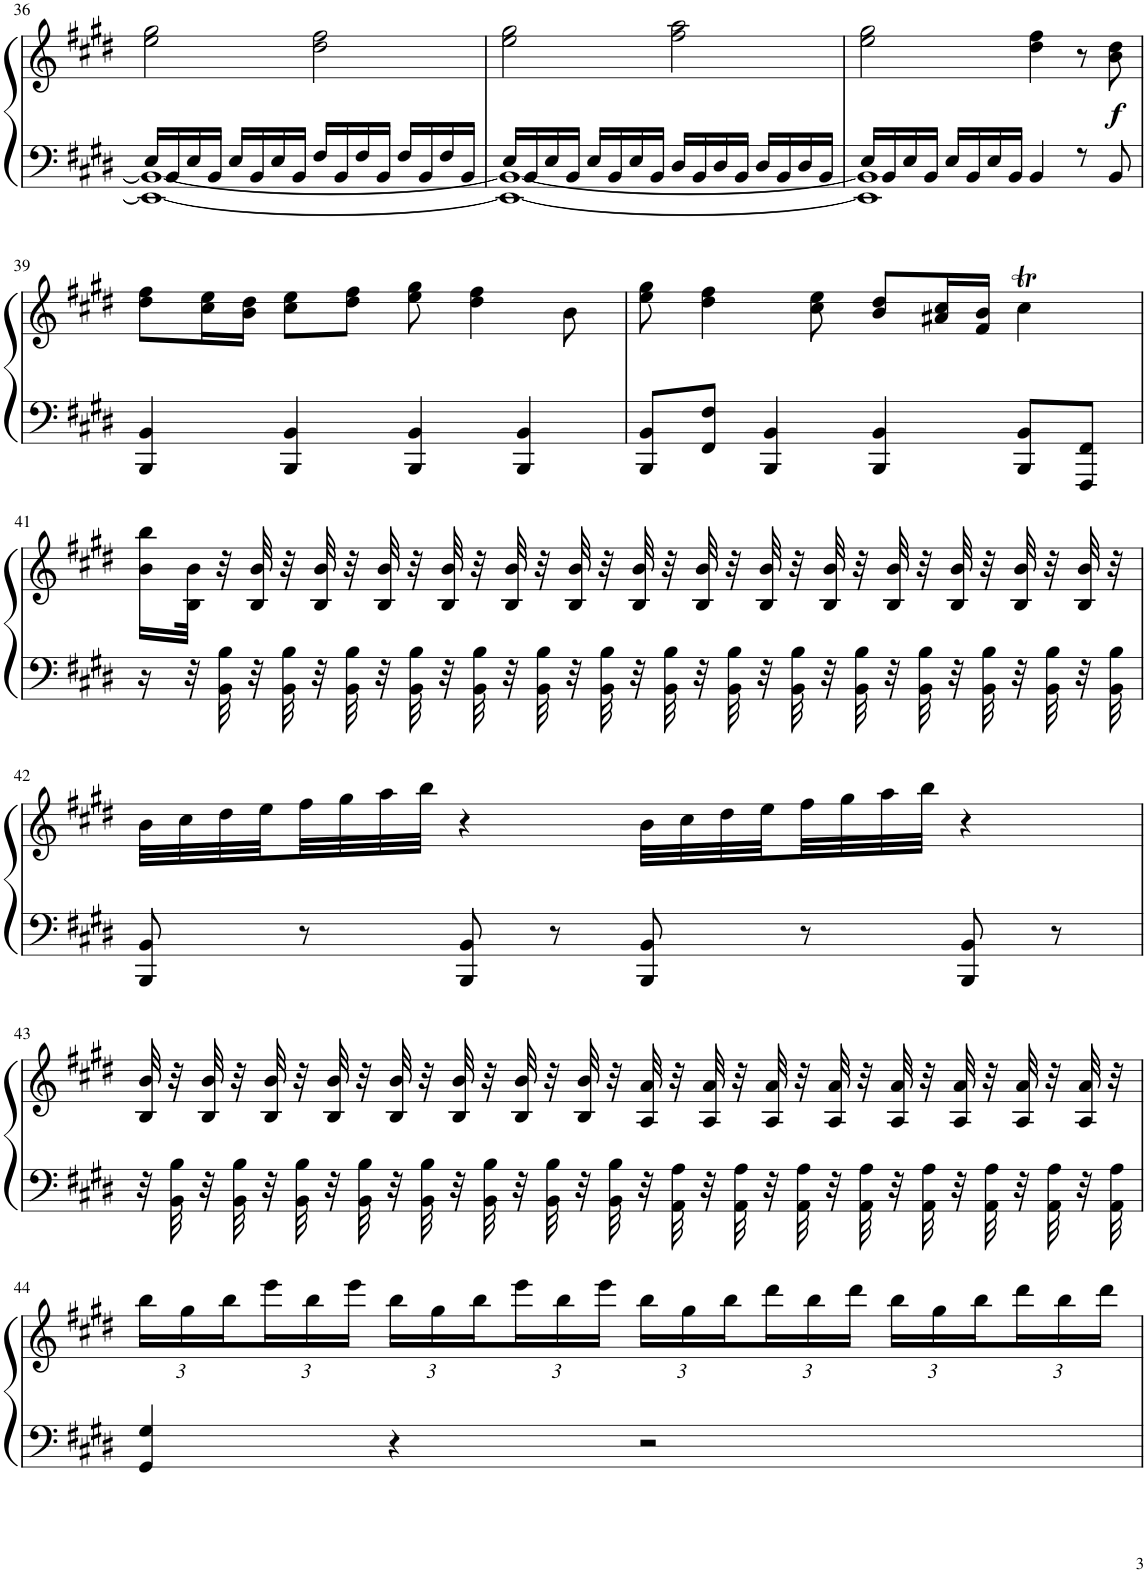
**kern	**kern	**dynam
*part1	*part1	*part1
*staff2	*staff1	*staff1/2
*I"Piano	*	*
*I'Pno.	*	*
!!LO:PB:g=z
*clefF4	*clefG2	*
*k[f#c#g#d#]	*k[f#c#g#d#]	*
*M4/4	*M4/4	*
=36	=36	=36
*^	*	*
16E/LL	1EE_ 1BB_	2ee\ 2gg#\	.
16BB/	.	.	.
16E/	.	.	.
16BB/JJ	.	.	.
16E/LL	.	.	.
16BB/	.	.	.
16E/	.	.	.
16BB/JJ	.	.	.
16F#/LL	.	2dd#\ 2ff#\	.
16BB/	.	.	.
16F#/	.	.	.
16BB/JJ	.	.	.
16F#/LL	.	.	.
16BB/	.	.	.
16F#/	.	.	.
16BB/JJ	.	.	.
=37	=37	=37	=37
16E/LL	1EE_ 1BB_	2ee\ 2gg#\	.
16BB/	.	.	.
16E/	.	.	.
16BB/JJ	.	.	.
16E/LL	.	.	.
16BB/	.	.	.
16E/	.	.	.
16BB/JJ	.	.	.
16D#/LL	.	2ff#\ 2aa\	.
16BB/	.	.	.
16D#/	.	.	.
16BB/JJ	.	.	.
16D#/LL	.	.	.
16BB/	.	.	.
16D#/	.	.	.
16BB/JJ	.	.	.
=38	=38	=38	=38
16E/LL	1EE] 1BB]	2ee\ 2gg#\	.
16BB/	.	.	.
16E/	.	.	.
16BB/JJ	.	.	.
16E/LL	.	.	.
16BB/	.	.	.
16E/	.	.	.
16BB/JJ	.	.	.
4BB/	.	4dd#\ 4ff#\	.
8r	.	8r	.
!	!	!	!LO:DY:b
8BB/	.	8b\ 8dd#\	f
*v	*v	*	*
!!LO:LB:g=z
=39	=39	=39
4BBB/ 4BB/	8dd#\ 8ff#\L	.
.	16cc#\ 16ee\L	.
.	16b\ 16dd#\JJ	.
4BBB/ 4BB/	8cc#\ 8ee\L	.
.	8dd#\ 8ff#\J	.
4BBB/ 4BB/	8ee\ 8gg#\	.
.	4dd#\ 4ff#\	.
4BBB/ 4BB/	.	.
.	8b\	.
=40	=40	=40
8BBB/ 8BB/L	8ee\ 8gg#\	.
8FF#/ 8F#/J	4dd#\ 4ff#\	.
4BBB/ 4BB/	.	.
.	8cc#\ 8ee\	.
4BBB/ 4BB/	8b/ 8dd#/L	.
.	16a#X/ 16cc#/L	.
.	16f#/ 16b/JJ	.
8BBB/ 8BB/L	4cc#T\	.
8FFF#/ 8FF#/J	.	.
!!LO:LB:g=z
=41	=41	=41
16r	16b\ 16bb\LL	.
32r	32B\ 32b\JJk	.
32BB\ 32B\	32r	.
32r	32B/ 32b/	.
32BB\ 32B\	32r	.
32r	32B/ 32b/	.
32BB\ 32B\	32r	.
32r	32B/ 32b/	.
32BB\ 32B\	32r	.
32r	32B/ 32b/	.
32BB\ 32B\	32r	.
32r	32B/ 32b/	.
32BB\ 32B\	32r	.
32r	32B/ 32b/	.
32BB\ 32B\	32r	.
32r	32B/ 32b/	.
32BB\ 32B\	32r	.
32r	32B/ 32b/	.
32BB\ 32B\	32r	.
32r	32B/ 32b/	.
32BB\ 32B\	32r	.
32r	32B/ 32b/	.
32BB\ 32B\	32r	.
32r	32B/ 32b/	.
32BB\ 32B\	32r	.
32r	32B/ 32b/	.
32BB\ 32B\	32r	.
32r	32B/ 32b/	.
32BB\ 32B\	32r	.
32r	32B/ 32b/	.
32BB\ 32B\	32r	.
!!LO:LB:g=z
=42	=42	=42
8BBB/ 8BB/	32b\LLL	.
.	32cc#\	.
.	32dd#\	.
.	32ee\	.
8r	32ff#\	.
.	32gg#\	.
.	32aa\	.
.	32bb\JJJ	.
8BBB/ 8BB/	4r	.
8r	.	.
8BBB/ 8BB/	32b\LLL	.
.	32cc#\	.
.	32dd#\	.
.	32ee\	.
8r	32ff#\	.
.	32gg#\	.
.	32aa\	.
.	32bb\JJJ	.
8BBB/ 8BB/	4r	.
8r	.	.
!!LO:LB:g=z
=43	=43	=43
32r	32B/ 32b/	.
32BB\ 32B\	32r	.
32r	32B/ 32b/	.
32BB\ 32B\	32r	.
32r	32B/ 32b/	.
32BB\ 32B\	32r	.
32r	32B/ 32b/	.
32BB\ 32B\	32r	.
32r	32B/ 32b/	.
32BB\ 32B\	32r	.
32r	32B/ 32b/	.
32BB\ 32B\	32r	.
32r	32B/ 32b/	.
32BB\ 32B\	32r	.
32r	32B/ 32b/	.
32BB\ 32B\	32r	.
32r	32A/ 32a/	.
32AA\ 32A\	32r	.
32r	32A/ 32a/	.
32AA\ 32A\	32r	.
32r	32A/ 32a/	.
32AA\ 32A\	32r	.
32r	32A/ 32a/	.
32AA\ 32A\	32r	.
32r	32A/ 32a/	.
32AA\ 32A\	32r	.
32r	32A/ 32a/	.
32AA\ 32A\	32r	.
32r	32A/ 32a/	.
32AA\ 32A\	32r	.
32r	32A/ 32a/	.
32AA\ 32A\	32r	.
!!LO:LB:g=z
=44	=44	=44
*	*Xbrackettup	*
4GG#/ 4G#/	24bb\LL	.
.	24gg#\	.
.	24bb\	.
.	24eee\	.
.	24bb\	.
.	24eee\JJ	.
4r	24bb\LL	.
.	24gg#\	.
.	24bb\	.
.	24eee\	.
.	24bb\	.
.	24eee\JJ	.
2r	24bb\LL	.
.	24gg#\	.
.	24bb\	.
.	24ddd#\	.
.	24bb\	.
.	24ddd#\JJ	.
.	24bb\LL	.
.	24gg#\	.
.	24bb\	.
.	24ddd#\	.
.	24bb\	.
.	24ddd#\JJ	.
=	=	=
*-	*-	*-
